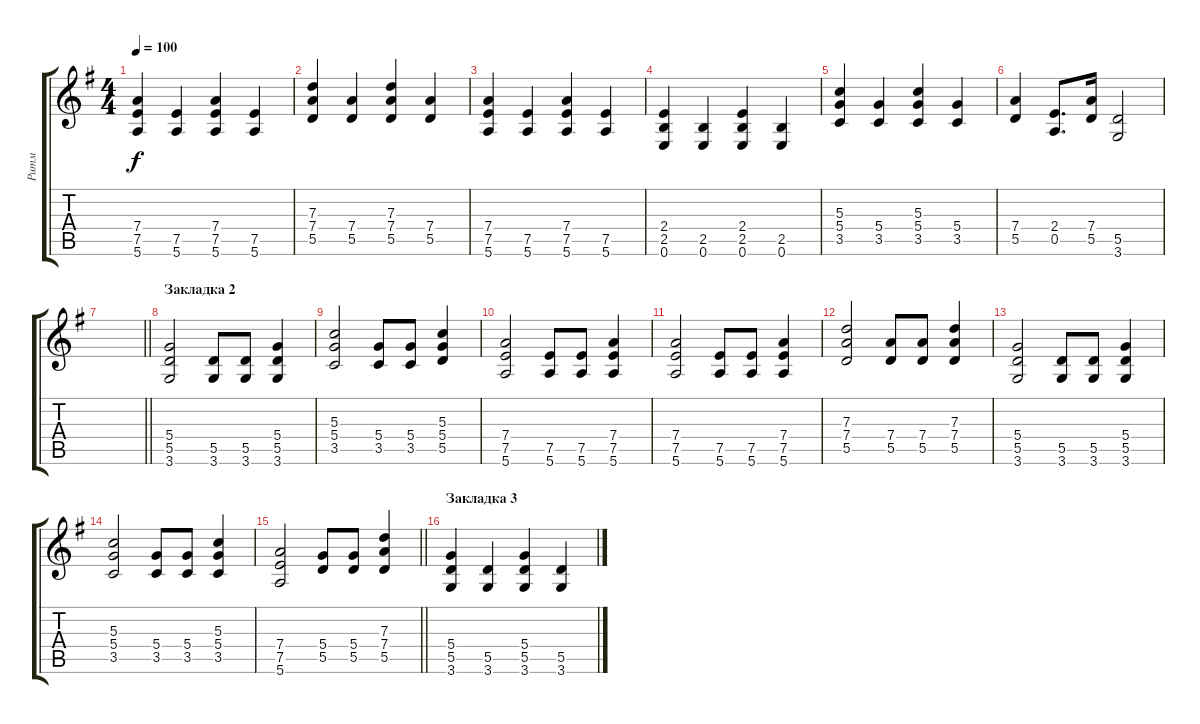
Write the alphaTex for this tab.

\track ("Ритм" "Ритм") {instrument distortionguitar}
\staff {score tabs}
\tuning (E4 B3 G3 D3 A2 E2) {hide}
\ts (4 4)
\tempo 100
\clef g2
\ks g
(7.4 7.5 5.6).4{dy f} (7.5 5.6).4 (7.4 7.5 5.6).4 (7.5 5.6).4 |
(7.3 7.4 5.5).4 (7.4 5.5).4 (7.3 7.4 5.5).4 (7.4 5.5).4 |
(7.4 7.5 5.6).4 (7.5 5.6).4 (7.4 7.5 5.6).4 (7.5 5.6).4 |
(2.4 2.5 0.6).4 (2.5 0.6).4 (2.4 2.5 0.6).4 (2.5 0.6).4 |
(5.3 5.4 3.5).4 (5.4 3.5).4 (5.3 5.4 3.5).4 (5.4 3.5).4 |
(7.4 5.5).4 (2.4 0.5).8{d} (7.4 5.5).16 (5.5 3.6).2 |
\barLineRight lightlight
|
\section ("" "Закладка 2")
(5.4 5.5 3.6).2 (5.5 3.6).8 (5.5 3.6).8 (5.4 5.5 3.6).4 |
(5.3 5.4 3.5).2 (5.4 3.5).8 (5.4 3.5).8 (5.3 5.4 5.5).4 |
(7.4 7.5 5.6).2 (7.5 5.6).8 (7.5 5.6).8 (7.4 7.5 5.6).4 |
(7.4 7.5 5.6).2 (7.5 5.6).8 (7.5 5.6).8 (7.4 7.5 5.6).4 |
(7.3 7.4 5.5).2 (7.4 5.5).8 (7.4 5.5).8 (7.3 7.4 5.5).4 |
(5.4 5.5 3.6).2 (5.5 3.6).8 (5.5 3.6).8 (5.4 5.5 3.6).4 |
(5.3 5.4 3.5).2 (5.4 3.5).8 (5.4 3.5).8 (5.3 5.4 3.5).4 |
\barLineRight lightlight
(7.4 7.5 5.6).2 (5.4 5.5).8 (5.4 5.5).8 (7.3 7.4 5.5).4 |
\section ("" "Закладка 3")
(5.4 5.5 3.6).4 (5.5 3.6).4 (5.4 5.5 3.6).4 (5.5 3.6).4
